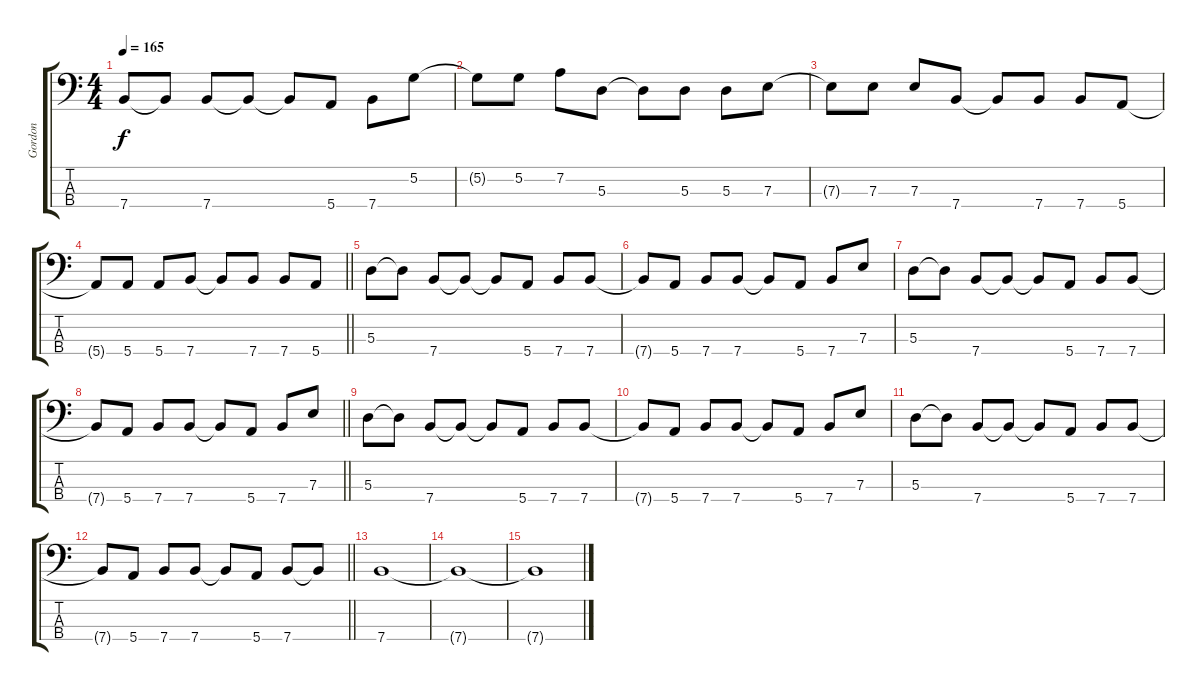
\track ("Gordon" "Gordon") {instrument acousticguitarsteel}
\staff {score tabs}
\tuning (G2 D2 A1 E1) {hide}
\ts (4 4)
\tempo 165
\clef f4
\ks c
7.4.8{dy f} 7.4{t}.8 7.4.8 7.4{t}.8 7.4{t}.8 5.4.8 7.4.8 5.2.8 |
5.2{t}.8 5.2.8 7.2.8 5.3.8 5.3{t}.8 5.3.8 5.3.8 7.3.8 |
7.3{t}.8 7.3.8 7.3.8 7.4.8 7.4{t}.8 7.4.8 7.4.8 5.4.8 |
\barLineRight lightlight
5.4{t}.8 5.4.8 5.4.8 7.4.8 7.4{t}.8 7.4.8 7.4.8 5.4.8 |
5.3.8 5.3{t}.8 7.4.8 7.4{t}.8 7.4{t}.8 5.4.8 7.4.8 7.4.8 |
7.4{t}.8 5.4.8 7.4.8 7.4.8 7.4{t}.8 5.4.8 7.4.8 7.3.8 |
5.3.8 5.3{t}.8 7.4.8 7.4{t}.8 7.4{t}.8 5.4.8 7.4.8 7.4.8 |
\barLineRight lightlight
7.4{t}.8 5.4.8 7.4.8 7.4.8 7.4{t}.8 5.4.8 7.4.8 7.3.8 |
5.3.8 5.3{t}.8 7.4.8 7.4{t}.8 7.4{t}.8 5.4.8 7.4.8 7.4.8 |
7.4{t}.8 5.4.8 7.4.8 7.4.8 7.4{t}.8 5.4.8 7.4.8 7.3.8 |
5.3.8 5.3{t}.8 7.4.8 7.4{t}.8 7.4{t}.8 5.4.8 7.4.8 7.4.8 |
\barLineRight lightlight
7.4{t}.8 5.4.8 7.4.8 7.4.8 7.4{t}.8 5.4.8 7.4.8 7.4{t}.8 |
7.4.1 |
7.4{t}.1 |
7.4{t}.1
